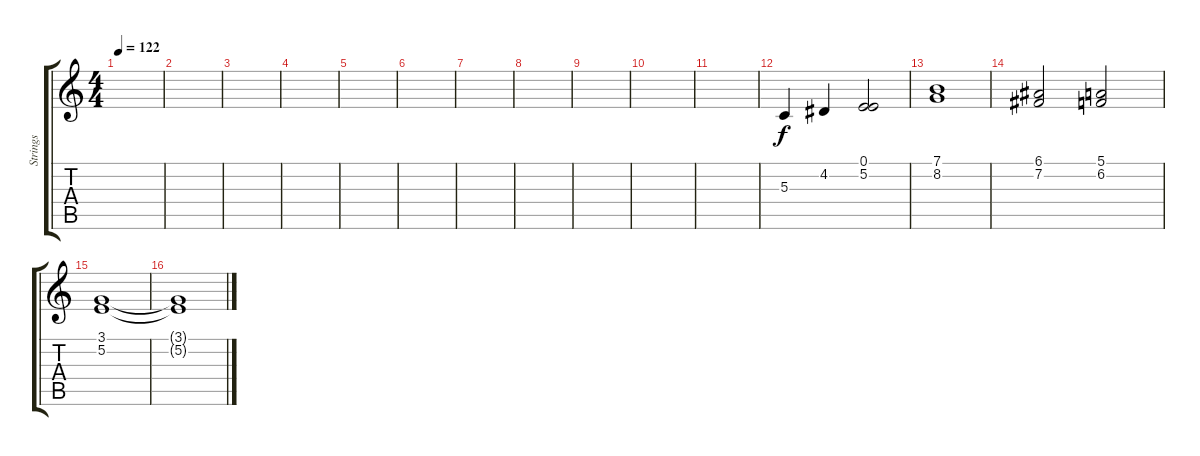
\track ("Strings" "Strings") {instrument stringensemble1}
\staff {score tabs}
\tuning (E4 B3 G3 D3 A2 E2) {hide}
\ts (4 4)
\tempo 122
\clef g2
\ks c
|
|
|
|
|
|
|
|
|
|
|
5.3.4 4.2.4 (0.1 5.2).2 |
(7.1 8.2).1{volume 15} |
(6.1 7.2).2 (5.1 6.2).2 |
(3.1 5.2).1 |
(3.1{t} 5.2{t}).1
